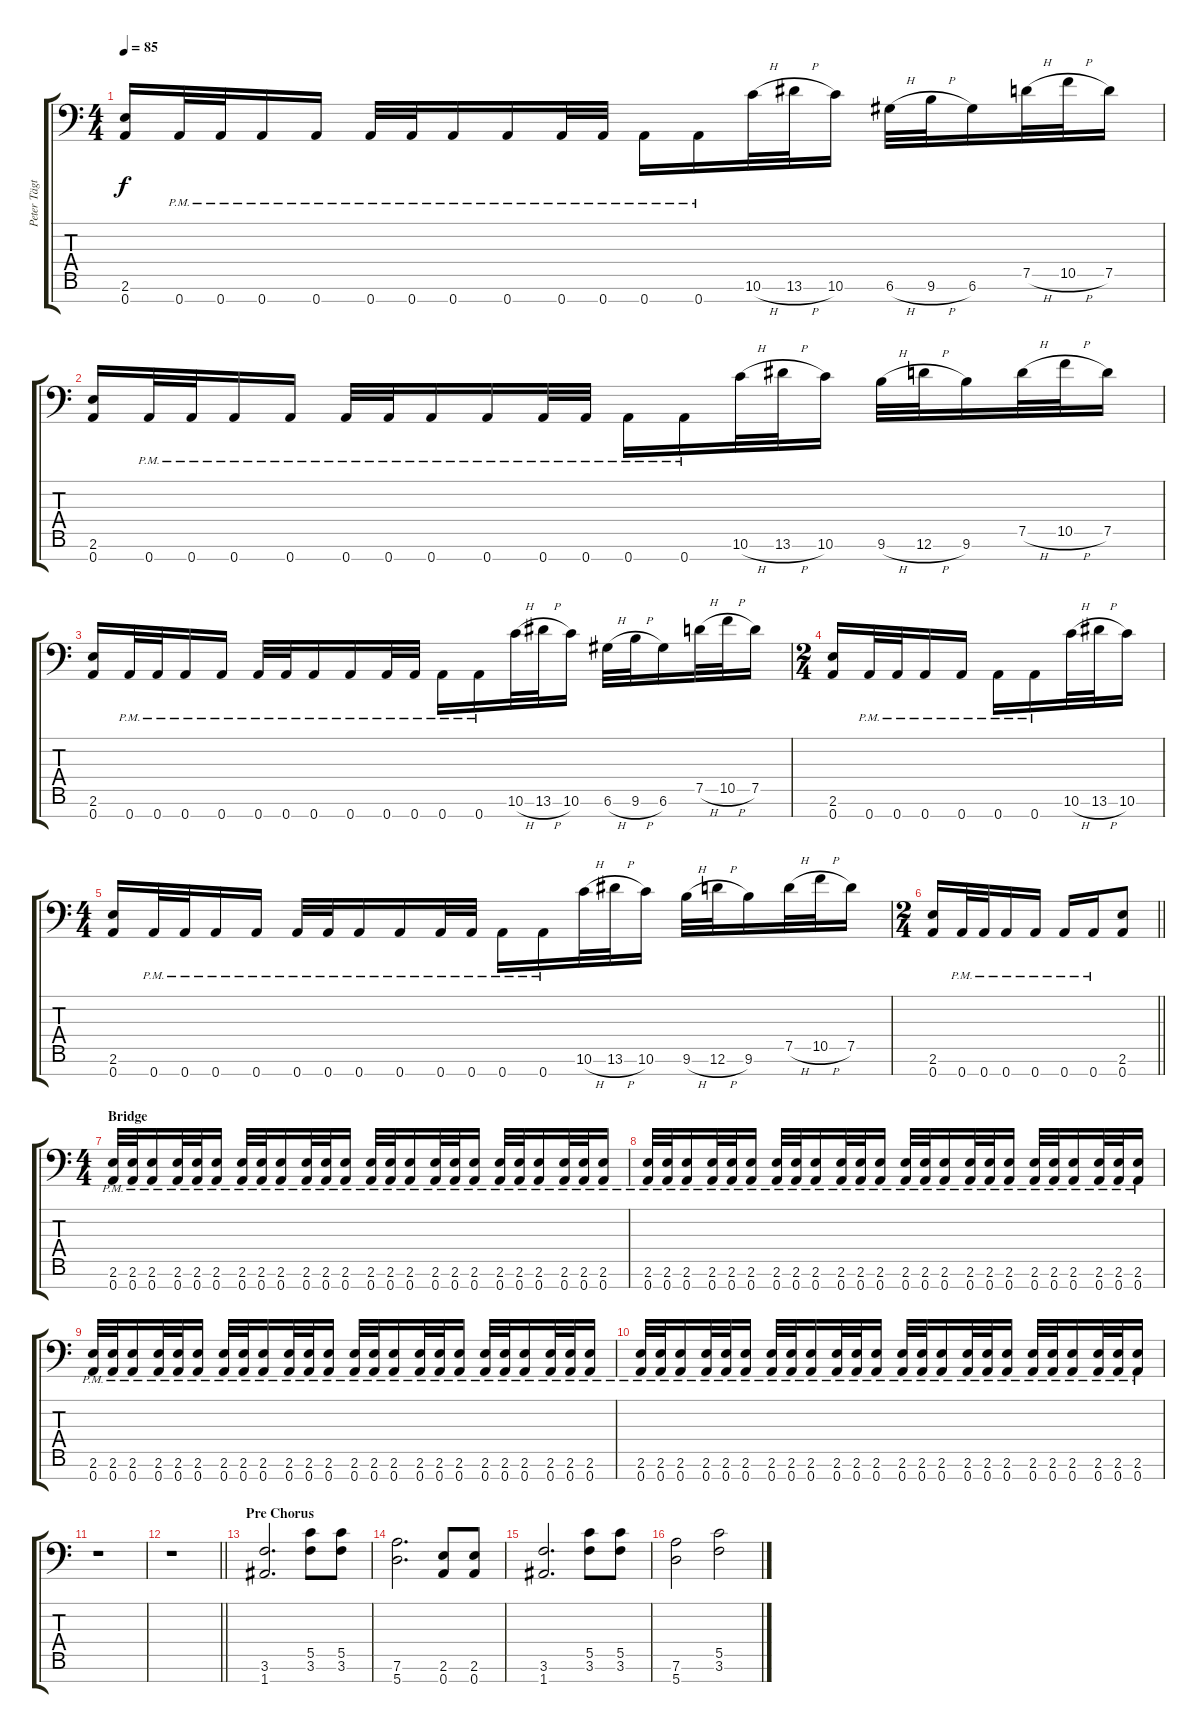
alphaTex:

\track ("Peter Tägtgren (7 string guitar)" "Peter Tägt") {instrument overdrivenguitar}
\staff {score tabs}
\tuning (D4 A3 F3 C3 G2 D2 A1) {hide}
\ts (4 4)
\tempo 85
\clef f4
\ks c
(2.6 0.7).16{dy f} 0.7{pm}.32 0.7{pm}.32 0.7{pm}.16 0.7{pm}.16 0.7{pm}.32 0.7{pm}.32 0.7{pm}.16 0.7{pm}.16 0.7{pm}.32 0.7{pm}.32 0.7{pm}.16 0.7{pm}.16 10.6{h}.32 13.6{h}.32 10.6.16 6.6{h}.32 9.6{h}.32 6.6.16 7.5{h}.32 10.5{h}.32 7.5.16 |
(2.6 0.7).16 0.7{pm}.32 0.7{pm}.32 0.7{pm}.16 0.7{pm}.16 0.7{pm}.32 0.7{pm}.32 0.7{pm}.16 0.7{pm}.16 0.7{pm}.32 0.7{pm}.32 0.7{pm}.16 0.7{pm}.16 10.6{h}.32 13.6{h}.32 10.6.16 9.6{h}.32 12.6{h}.32 9.6.16 7.5{h}.32 10.5{h}.32 7.5.16 |
(2.6 0.7).16 0.7{pm}.32 0.7{pm}.32 0.7{pm}.16 0.7{pm}.16 0.7{pm}.32 0.7{pm}.32 0.7{pm}.16 0.7{pm}.16 0.7{pm}.32 0.7{pm}.32 0.7{pm}.16 0.7{pm}.16 10.6{h}.32 13.6{h}.32 10.6.16 6.6{h}.32 9.6{h}.32 6.6.16 7.5{h}.32 10.5{h}.32 7.5.16 |
\ts (2 4)
(2.6 0.7).16 0.7{pm}.32 0.7{pm}.32 0.7{pm}.16 0.7{pm}.16 0.7{pm}.16 0.7{pm}.16 10.6{h}.32 13.6{h}.32 10.6.16 |
\ts (4 4)
(2.6 0.7).16 0.7{pm}.32 0.7{pm}.32 0.7{pm}.16 0.7{pm}.16 0.7{pm}.32 0.7{pm}.32 0.7{pm}.16 0.7{pm}.16 0.7{pm}.32 0.7{pm}.32 0.7{pm}.16 0.7{pm}.16 10.6{h}.32 13.6{h}.32 10.6.16 9.6{h}.32 12.6{h}.32 9.6.16 7.5{h}.32 10.5{h}.32 7.5.16 |
\ts (2 4)
\barLineRight lightlight
(2.6 0.7).16 0.7{pm}.32 0.7{pm}.32 0.7{pm}.16 0.7{pm}.16 0.7{pm}.16 0.7{pm}.16 (2.6 0.7).8 |
\ts (4 4)
\section ("" "Bridge")
(2.6{pm} 0.7{pm}).32 (2.6{pm} 0.7{pm}).32 (2.6{pm} 0.7{pm}).16 (2.6{pm} 0.7{pm}).32 (2.6{pm} 0.7{pm}).32 (2.6{pm} 0.7{pm}).16 (2.6{pm} 0.7{pm}).32 (2.6{pm} 0.7{pm}).32 (2.6{pm} 0.7{pm}).16 (2.6{pm} 0.7{pm}).32 (2.6{pm} 0.7{pm}).32 (2.6{pm} 0.7{pm}).16 (2.6{pm} 0.7{pm}).32 (2.6{pm} 0.7{pm}).32 (2.6{pm} 0.7{pm}).16 (2.6{pm} 0.7{pm}).32 (2.6{pm} 0.7{pm}).32 (2.6{pm} 0.7{pm}).16 (2.6{pm} 0.7{pm}).32 (2.6{pm} 0.7{pm}).32 (2.6{pm} 0.7{pm}).16 (2.6{pm} 0.7{pm}).32 (2.6{pm} 0.7{pm}).32 (2.6{pm} 0.7{pm}).16 |
(2.6{pm} 0.7{pm}).32 (2.6{pm} 0.7{pm}).32 (2.6{pm} 0.7{pm}).16 (2.6{pm} 0.7{pm}).32 (2.6{pm} 0.7{pm}).32 (2.6{pm} 0.7{pm}).16 (2.6{pm} 0.7{pm}).32 (2.6{pm} 0.7{pm}).32 (2.6{pm} 0.7{pm}).16 (2.6{pm} 0.7{pm}).32 (2.6{pm} 0.7{pm}).32 (2.6{pm} 0.7{pm}).16 (2.6{pm} 0.7{pm}).32 (2.6{pm} 0.7{pm}).32 (2.6{pm} 0.7{pm}).16 (2.6{pm} 0.7{pm}).32 (2.6{pm} 0.7{pm}).32 (2.6{pm} 0.7{pm}).16 (2.6{pm} 0.7{pm}).32 (2.6{pm} 0.7{pm}).32 (2.6{pm} 0.7{pm}).16 (2.6{pm} 0.7{pm}).32 (2.6{pm} 0.7{pm}).32 (2.6{pm} 0.7{pm}).16 |
(2.6{pm} 0.7{pm}).32 (2.6{pm} 0.7{pm}).32 (2.6{pm} 0.7{pm}).16 (2.6{pm} 0.7{pm}).32 (2.6{pm} 0.7{pm}).32 (2.6{pm} 0.7{pm}).16 (2.6{pm} 0.7{pm}).32 (2.6{pm} 0.7{pm}).32 (2.6{pm} 0.7{pm}).16 (2.6{pm} 0.7{pm}).32 (2.6{pm} 0.7{pm}).32 (2.6{pm} 0.7{pm}).16 (2.6{pm} 0.7{pm}).32 (2.6{pm} 0.7{pm}).32 (2.6{pm} 0.7{pm}).16 (2.6{pm} 0.7{pm}).32 (2.6{pm} 0.7{pm}).32 (2.6{pm} 0.7{pm}).16 (2.6{pm} 0.7{pm}).32 (2.6{pm} 0.7{pm}).32 (2.6{pm} 0.7{pm}).16 (2.6{pm} 0.7{pm}).32 (2.6{pm} 0.7{pm}).32 (2.6{pm} 0.7{pm}).16 |
(2.6{pm} 0.7{pm}).32 (2.6{pm} 0.7{pm}).32 (2.6{pm} 0.7{pm}).16 (2.6{pm} 0.7{pm}).32 (2.6{pm} 0.7{pm}).32 (2.6{pm} 0.7{pm}).16 (2.6{pm} 0.7{pm}).32 (2.6{pm} 0.7{pm}).32 (2.6{pm} 0.7{pm}).16 (2.6{pm} 0.7{pm}).32 (2.6{pm} 0.7{pm}).32 (2.6{pm} 0.7{pm}).16 (2.6{pm} 0.7{pm}).32 (2.6{pm} 0.7{pm}).32 (2.6{pm} 0.7{pm}).16 (2.6{pm} 0.7{pm}).32 (2.6{pm} 0.7{pm}).32 (2.6{pm} 0.7{pm}).16 (2.6{pm} 0.7{pm}).32 (2.6{pm} 0.7{pm}).32 (2.6{pm} 0.7{pm}).16 (2.6{pm} 0.7{pm}).32 (2.6{pm} 0.7{pm}).32 (2.6{pm} 0.7{pm}).16 |
r.1 |
\barLineRight lightlight
r.1 |
\section ("" "Pre Chorus")
(3.6 1.7).2{d} (5.5 3.6).8 (5.5 3.6).8 |
(7.6 5.7).2{d} (2.6 0.7).8 (2.6 0.7).8 |
(3.6 1.7).2{d} (5.5 3.6).8 (5.5 3.6).8 |
(7.6 5.7).2 (5.5 3.6).2
